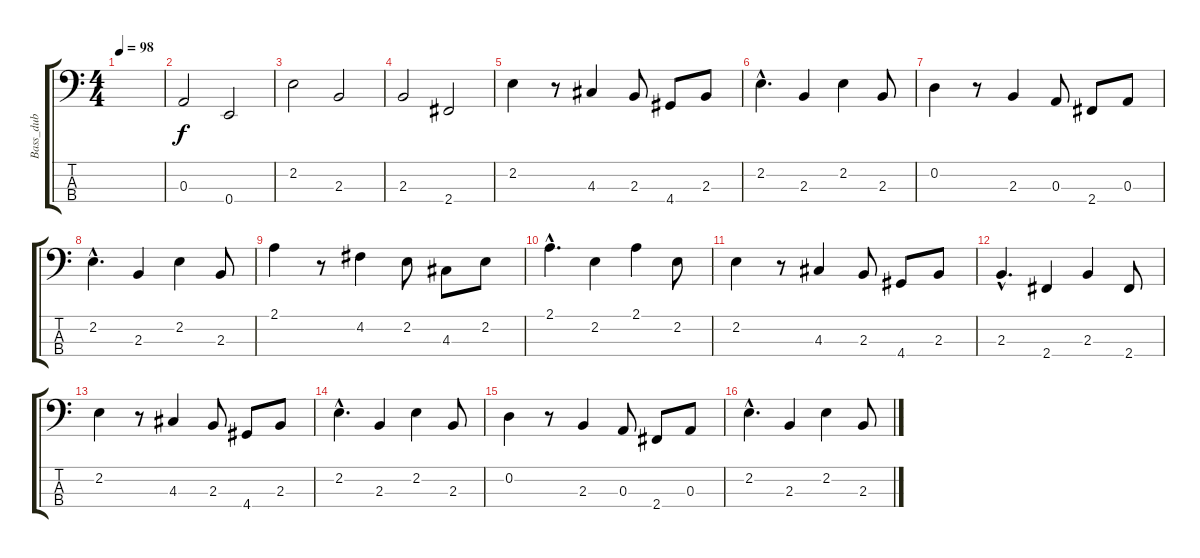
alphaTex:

\track ("Bass_dub" "Bass_dub") {instrument acousticbass}
\staff {score tabs}
\tuning (G2 D2 A1 E1) {hide}
\ts (4 4)
\tempo 98
\clef f4
\ks c
|
0.3.2 0.4.2 |
2.2.2 2.3.2 |
2.3.2 2.4.2 |
2.2.4 r.8 4.3.4 2.3.8 4.4.8 2.3.8 |
2.2{hac}.4{d} 2.3.4 2.2.4 2.3.8 |
0.2.4 r.8 2.3.4 0.3.8 2.4.8 0.3.8 |
2.2{hac}.4{d} 2.3.4 2.2.4 2.3.8 |
2.1.4 r.8 4.2.4 2.2.8 4.3.8 2.2.8 |
2.1{hac}.4{d} 2.2.4 2.1.4 2.2.8 |
2.2.4 r.8 4.3.4 2.3.8 4.4.8 2.3.8 |
2.3{hac}.4{d} 2.4.4 2.3.4 2.4.8 |
2.2.4 r.8 4.3.4 2.3.8 4.4.8 2.3.8 |
2.2{hac}.4{d} 2.3.4 2.2.4 2.3.8 |
0.2.4 r.8 2.3.4 0.3.8 2.4.8 0.3.8 |
2.2{hac}.4{d} 2.3.4 2.2.4 2.3.8
